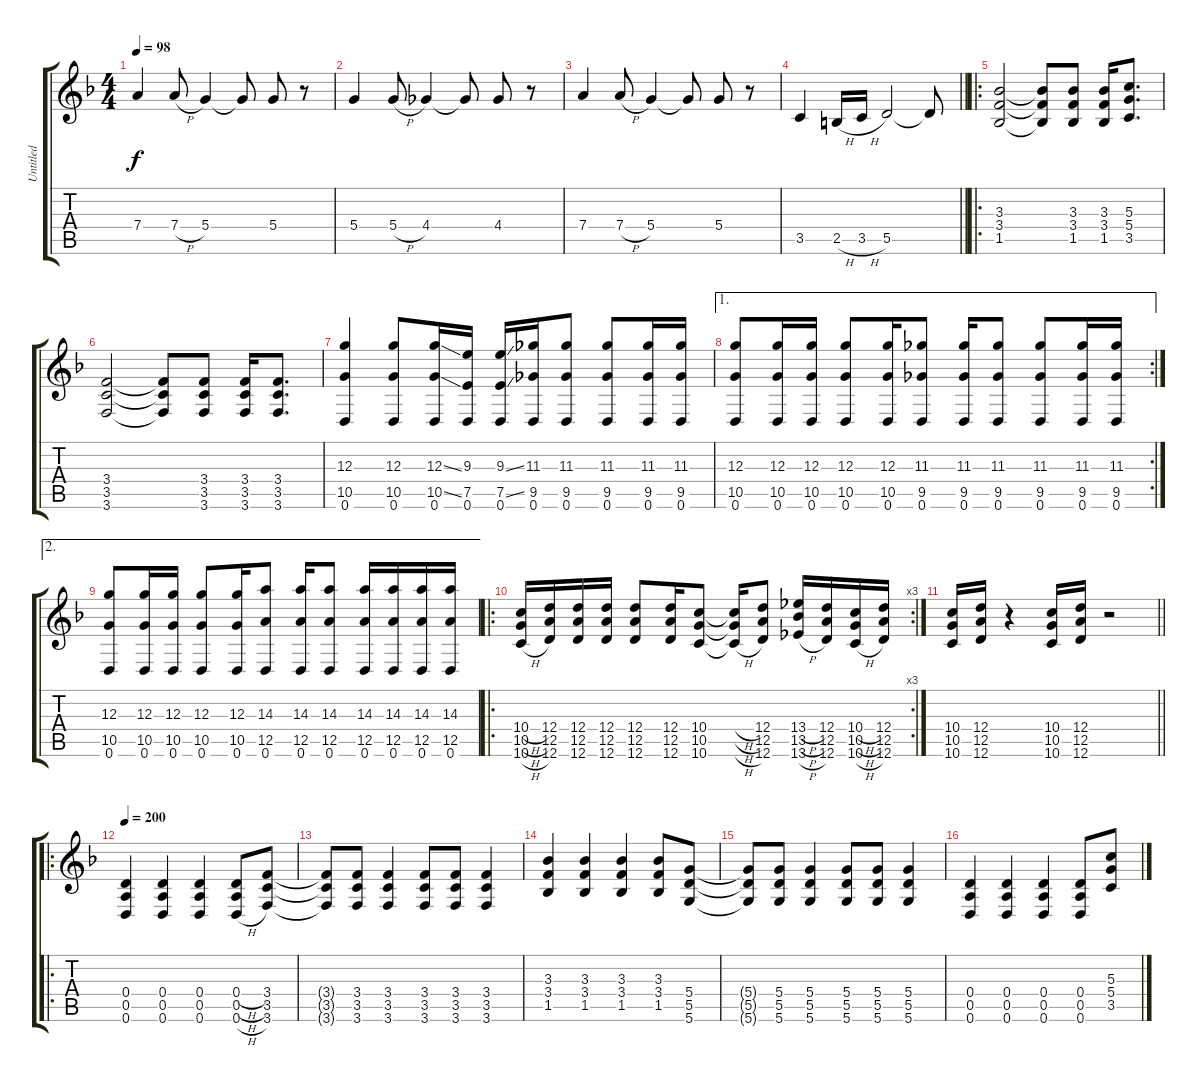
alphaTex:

\track ("Untitled" "Untitled") {instrument overdrivenguitar}
\staff {score tabs}
\tuning (E4 B3 G3 D3 A2 D2) {hide}
\ts (4 4)
\tempo 98
\clef g2
\ks f
7.4.4{dy f} 7.4{h}.8 5.4.4 5.4{t}.8 5.4.8 r.8 |
5.4.4 5.4{h}.8 4.4.4 4.4{t}.8 4.4.8 r.8 |
7.4.4 7.4{h}.8 5.4.4 5.4{t}.8 5.4.8 r.8 |
\barLineRight lightlight
3.5.4 2.5{h}.16 3.5{h}.16 5.5.2 5.5{t}.8 |
\ro
(3.3 3.4 1.5).2 (3.3{t} 3.4{t} 1.5{t}).8 (3.3 3.4 1.5).8 (3.3 3.4 1.5).16 (5.3 5.4 3.5).8{d} |
(3.4 3.5 3.6).2 (3.4{t} 3.5{t} 3.6{t}).8 (3.4 3.5 3.6).8 (3.4 3.5 3.6).16 (3.4 3.5 3.6).8{d} |
(12.3 10.5 0.6).4 (12.3 10.5 0.6).8 (12.3{ss} 10.5{ss} 0.6).16 (9.3 7.5 0.6).16 (9.3{ss} 7.5{ss} 0.6).16 (11.3 9.5 0.6).16 (11.3 9.5 0.6).8 (11.3 9.5 0.6).8 (11.3 9.5 0.6).16 (11.3 9.5 0.6).16 |
\ae 1
\rc 2
(12.3 10.5 0.6).8 (12.3 10.5 0.6).16 (12.3 10.5 0.6).16 (12.3 10.5 0.6).8 (12.3 10.5 0.6).16 (11.3 9.5 0.6).8 (11.3 9.5 0.6).16 (11.3 9.5 0.6).8 (11.3 9.5 0.6).8 (11.3 9.5 0.6).16 (11.3 9.5 0.6).16 |
\ae 2
(12.3 10.5 0.6).8 (12.3 10.5 0.6).16 (12.3 10.5 0.6).16 (12.3 10.5 0.6).8 (12.3 10.5 0.6).16 (14.3 12.5 0.6).8 (14.3 12.5 0.6).16 (14.3 12.5 0.6).8 (14.3 12.5 0.6).16 (14.3 12.5 0.6).16 (14.3 12.5 0.6).16 (14.3 12.5 0.6).16 |
\ro
\rc 3
(10.4{h} 10.5{h} 10.6{h}).16 (12.4 12.5 12.6).16 (12.4 12.5 12.6).16 (12.4 12.5 12.6).16 (12.4 12.5 12.6).8 (12.4 12.5 12.6).16 (10.4 10.5 10.6).8 (10.4{h t} 10.5{h t} 10.6{h t}).16 (12.4 12.5 12.6).8 (13.4{h} 13.5{h} 13.6{h}).16 (12.4 12.5 12.6).16 (10.4{h} 10.5{h} 10.6{h}).16 (12.4 12.5 12.6).16 |
\barLineRight lightlight
(10.4 10.5 10.6).16 (12.4 12.5 12.6).16 r.4 (10.4 10.5 10.6).16 (12.4 12.5 12.6).16 r.2 |
\ro
\tempo 200
(0.4 0.5 0.6).4 (0.4 0.5 0.6).4 (0.4 0.5 0.6).4 (0.4{h} 0.5{h} 0.6{h}).8 (3.4 3.5 3.6).8 |
(3.4{t} 3.5{t} 3.6{t}).8 (3.4 3.5 3.6).8 (3.4 3.5 3.6).4 (3.4 3.5 3.6).8 (3.4 3.5 3.6).8 (3.4 3.5 3.6).4 |
(3.3 3.4 1.5).4 (3.3 3.4 1.5).4 (3.3 3.4 1.5).4 (3.3 3.4 1.5).8 (5.4 5.5 5.6).8 |
(5.4{t} 5.5{t} 5.6{t}).8 (5.4 5.5 5.6).8 (5.4 5.5 5.6).4 (5.4 5.5 5.6).8 (5.4 5.5 5.6).8 (5.4 5.5 5.6).4 |
(0.4 0.5 0.6).4 (0.4 0.5 0.6).4 (0.4 0.5 0.6).4 (0.4 0.5 0.6).8 (5.3 5.4 3.5).8
